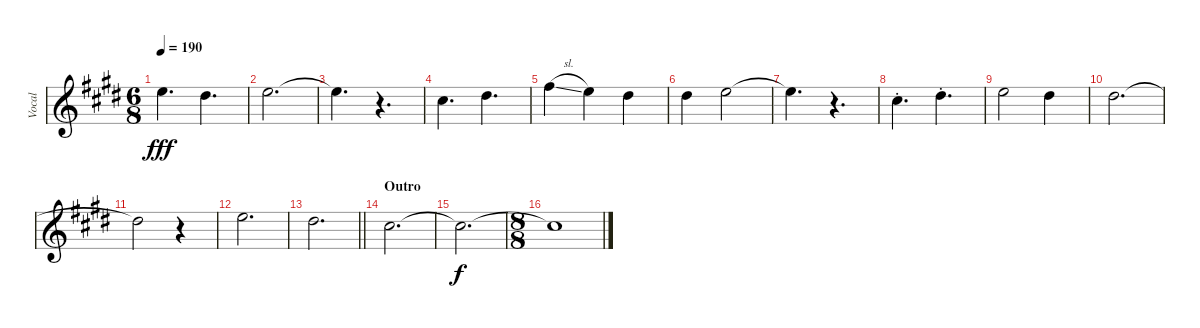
\track ("Vocal" "Vocal") {instrument altosax}
\staff {score}
\tuning (Db4 Ab3 E3 B2 Gb2 B1) {hide}
\ts (6 8)
\tempo 190
\clef g2
\ks c#minor
15.1.4{d dy fff} 14.1.4{d} |
15.1.2{d} |
15.1{t}.4{d} r.4{d} |
12.1.4{d} 14.1.4{d} |
17.1{sl}.4 15.1.4 14.1.4 |
14.1.4 15.1.2 |
15.1{t}.4{d} r.4{d} |
12.1{st}.4{d} 14.1{st}.4{d} |
15.1.2 14.1.4 |
14.1.2{d} |
14.1{t}.2 r.4 |
15.1.2{d} |
\barLineRight lightlight
14.1.2{d} |
\section ("" "Outro")
12.1.2{d} |
12.1{t}.2{d dy f} |
\ts (8 8)
12.1{t}.1{volume 0}
